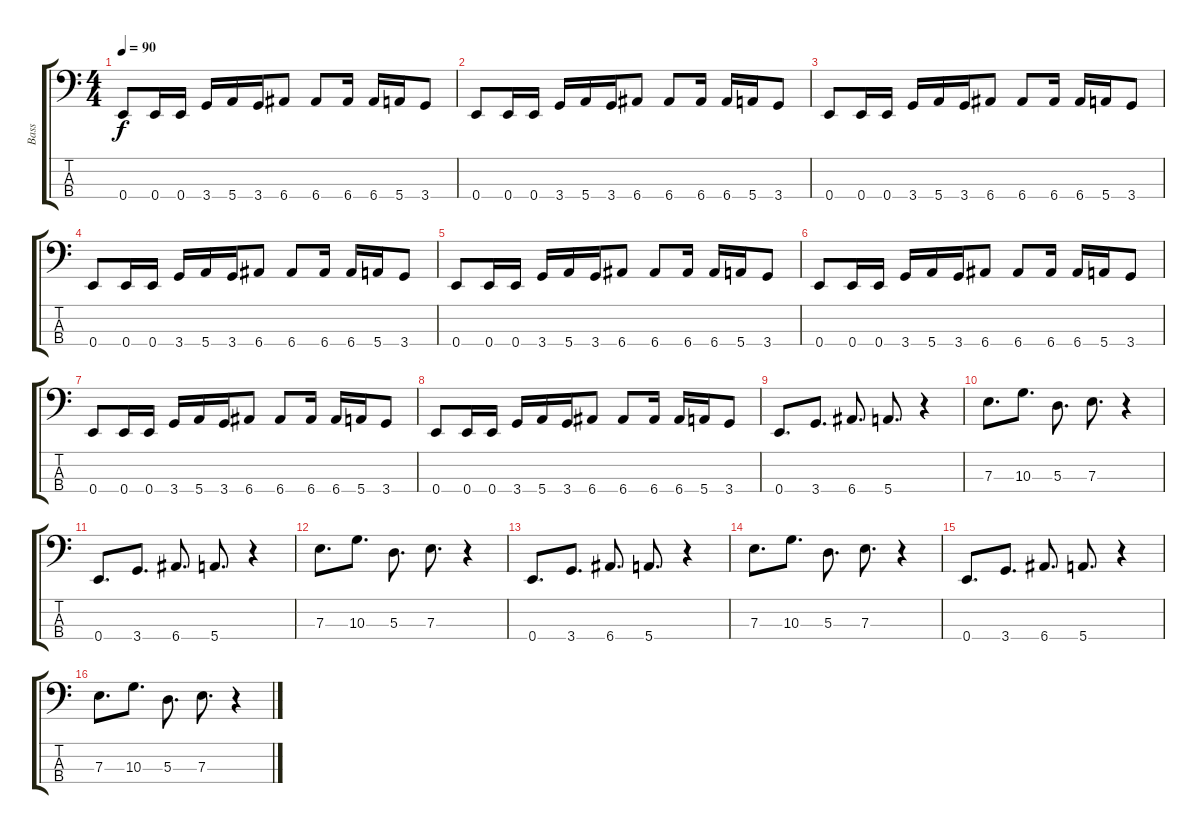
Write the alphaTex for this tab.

\track ("Bass" "Bass") {instrument electricbassfinger}
\staff {score tabs}
\tuning (G2 D2 A1 E1) {hide}
\ts (4 4)
\tempo 90
\clef f4
\ks c
0.4.8{dy f} 0.4.16 0.4.16 3.4.16 5.4.16 3.4.16 6.4.8 6.4.8 6.4.16 6.4.16 5.4.16 3.4.8 |
0.4.8 0.4.16 0.4.16 3.4.16 5.4.16 3.4.16 6.4.8 6.4.8 6.4.16 6.4.16 5.4.16 3.4.8 |
0.4.8 0.4.16 0.4.16 3.4.16 5.4.16 3.4.16 6.4.8 6.4.8 6.4.16 6.4.16 5.4.16 3.4.8 |
0.4.8 0.4.16 0.4.16 3.4.16 5.4.16 3.4.16 6.4.8 6.4.8 6.4.16 6.4.16 5.4.16 3.4.8 |
0.4.8 0.4.16 0.4.16 3.4.16 5.4.16 3.4.16 6.4.8 6.4.8 6.4.16 6.4.16 5.4.16 3.4.8 |
0.4.8 0.4.16 0.4.16 3.4.16 5.4.16 3.4.16 6.4.8 6.4.8 6.4.16 6.4.16 5.4.16 3.4.8 |
0.4.8 0.4.16 0.4.16 3.4.16 5.4.16 3.4.16 6.4.8 6.4.8 6.4.16 6.4.16 5.4.16 3.4.8 |
0.4.8 0.4.16 0.4.16 3.4.16 5.4.16 3.4.16 6.4.8 6.4.8 6.4.16 6.4.16 5.4.16 3.4.8 |
0.4.8{d} 3.4.8{d} 6.4.8{d} 5.4.8{d} r.4 |
7.3.8{d} 10.3.8{d} 5.3.8{d} 7.3.8{d} r.4 |
0.4.8{d} 3.4.8{d} 6.4.8{d} 5.4.8{d} r.4 |
7.3.8{d} 10.3.8{d} 5.3.8{d} 7.3.8{d} r.4 |
0.4.8{d} 3.4.8{d} 6.4.8{d} 5.4.8{d} r.4 |
7.3.8{d} 10.3.8{d} 5.3.8{d} 7.3.8{d} r.4 |
0.4.8{d} 3.4.8{d} 6.4.8{d} 5.4.8{d} r.4 |
7.3.8{d} 10.3.8{d} 5.3.8{d} 7.3.8{d} r.4
